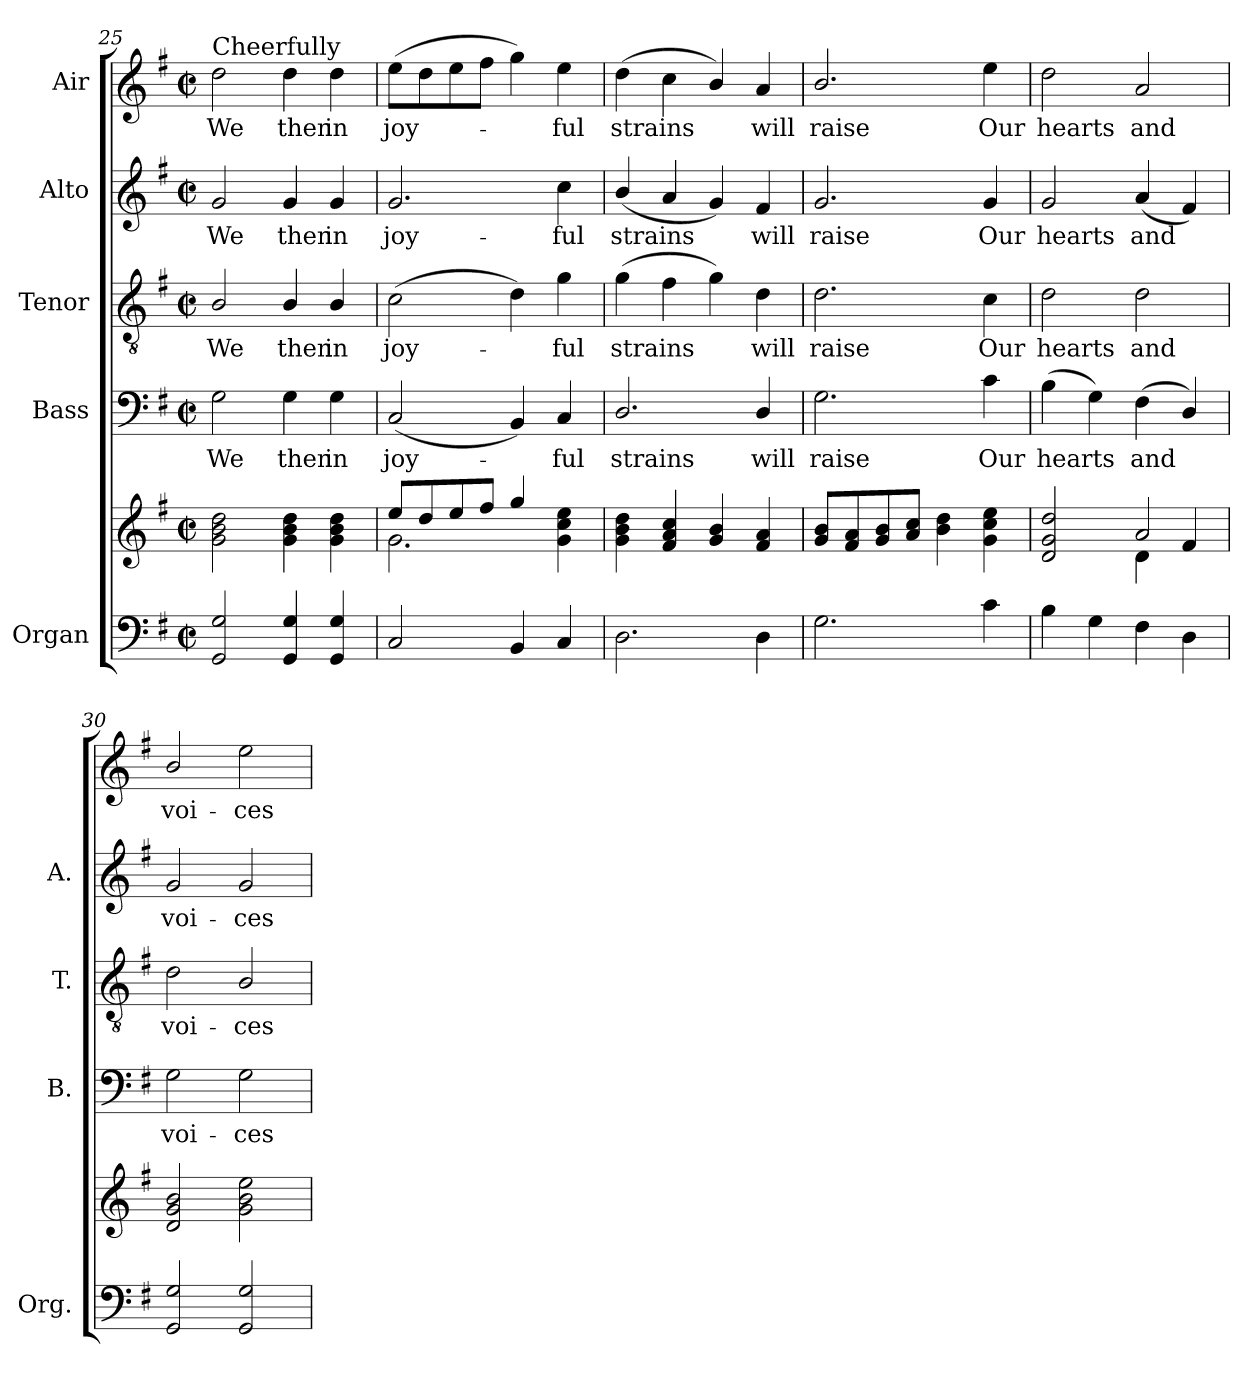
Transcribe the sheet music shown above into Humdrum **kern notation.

**kern	**kern	**kern	**text	**kern	**text	**kern	**text	**kern	**text
*part5	*part5	*part4	*part4	*part3	*part3	*part2	*part2	*part1	*part1
*staff6	*staff5	*staff4	*staff4	*staff3	*staff3	*staff2	*staff2	*staff1	*staff1
*I"Organ	*	*I"Bass	*	*I"Tenor	*	*I"Alto	*	*I"Air	*
*I'Org.	*	*I'B.	*	*I'T.	*	*I'A.	*	*	*
!!LO:LB:g=z
*clefF4	*clefG2	*clefF4	*	*clefGv2	*	*clefG2	*	*clefG2	*
*	*	*	*	*ITrd7c12	*	*	*	*	*
*k[f#]	*k[f#]	*k[f#]	*	*k[f#]	*	*k[f#]	*	*k[f#]	*
*G:	*G:	*G:	*	*G:	*	*G:	*	*G:	*
*M2/2	*M2/2	*M2/2	*	*M2/2	*	*M2/2	*	*M2/2	*
*met(c|)	*met(c|)	*met(c|)	*	*met(c|)	*	*met(c|)	*	*met(c|)	*
=25	=25	=25	=25	=25	=25	=25	=25	=25	=25
!	!	!	!LO:LY:b:color=#000000	!	!	!	!	!	!
!	!	!	!	!	!LO:LY:b:color=#000000	!	!	!	!
!	!	!	!	!	!	!	!LO:LY:b:color=#000000	!	!
!	!	!	!	!	!	!	!	!LO:TX:a:t=Cheerfully	!
!	!	!	!	!	!	!	!	!	!LO:LY:b:color=#000000
2GGi/ 2Gi	2gi\ 2bi 2ddi	2Gi\	We	2BBi/	We	2gi/	We	2ddi\	We
!	!	!	!LO:LY:b:color=#000000	!	!	!	!	!	!
!	!	!	!	!	!LO:LY:b:color=#000000	!	!	!	!
!	!	!	!	!	!	!	!LO:LY:b:color=#000000	!	!
!	!	!	!	!	!	!	!	!	!LO:LY:b:color=#000000
4GGi/ 4Gi	4gi\ 4bi 4ddi	4Gi\	then	4BBi/	then	4gi/	then	4ddi\	then
!	!	!	!LO:LY:b:color=#000000	!	!	!	!	!	!
!	!	!	!	!	!LO:LY:b:color=#000000	!	!	!	!
!	!	!	!	!	!	!	!LO:LY:b:color=#000000	!	!
!	!	!	!	!	!	!	!	!	!LO:LY:b:color=#000000
4GGi/ 4Gi	4gi\ 4bi 4ddi	4Gi\	in	4BBi/	in	4gi/	in	4ddi\	in
=26	=26	=26	=26	=26	=26	=26	=26	=26	=26
*	*^	*	*	*	*	*	*	*	*
!	!	!	!	!LO:LY:b:color=#000000	!	!	!	!	!	!
!	!	!	!	!	!	!LO:LY:b:color=#000000	!	!	!	!
!	!	!	!	!	!	!	!	!LO:LY:b:color=#000000	!	!
!	!	!	!	!	!	!	!	!	!	!LO:LY:b:color=#000000
2Ci/	8eei/L	2.gi\	(2Ci/	joy-	(2Ci\	joy-	2.gi/	joy-	(8eei\L	joy-
.	8ddi/	.	.	.	.	.	.	.	8ddi\	.
.	8eei/	.	.	.	.	.	.	.	8eei\	.
.	8ff#i/J	.	.	.	.	.	.	.	8ff#i\J	.
4BBi/	4ggi/	.	4BBi/)	.	4Di\)	.	.	.	4ggi\)	.
!	!	!	!	!LO:LY:b:color=#000000	!	!	!	!	!	!
!	!	!	!	!	!	!LO:LY:b:color=#000000	!	!	!	!
!	!	!	!	!	!	!	!	!LO:LY:b:color=#000000	!	!
!	!	!	!	!	!	!	!	!	!	!LO:LY:b:color=#000000
4Ci/	4gi\ 4cci 4eei	4ryy	4Ci/	-ful	4Gi\	-ful	4cci\	-ful	4eei\	-ful
*	*v	*v	*	*	*	*	*	*	*	*
=27	=27	=27	=27	=27	=27	=27	=27	=27	=27
*	*^	*	*	*	*	*	*	*	*
!	!	!	!	!LO:LY:b:color=#000000	!	!	!	!	!	!
*	*v	*v	*	*	*	*	*	*	*	*
*	*^	*	*	*	*	*	*	*	*
!	!	!	!	!	!	!LO:LY:b:color=#000000	!	!	!	!
*	*v	*v	*	*	*	*	*	*	*	*
*	*^	*	*	*	*	*	*	*	*
!	!	!	!	!	!	!	!	!LO:LY:b:color=#000000	!	!
*	*v	*v	*	*	*	*	*	*	*	*
*	*^	*	*	*	*	*	*	*	*
!	!	!	!	!	!	!	!	!	!	!LO:LY:b:color=#000000
*	*v	*v	*	*	*	*	*	*	*	*
2.Di\	4gi\ 4bi 4ddi	2.Di/	strains	(4Gi\	strains	(4bi/	strains	(4ddi\	strains
.	4f#i/ 4ai 4cci	.	.	4F#i\	.	4ai/	.	4cci\	.
.	4gi/ 4bi	.	.	4Gi\)	.	4gi/)	.	4bi/)	.
!	!	!	!LO:LY:b:color=#000000	!	!	!	!	!	!
!	!	!	!	!	!LO:LY:b:color=#000000	!	!	!	!
!	!	!	!	!	!	!	!LO:LY:b:color=#000000	!	!
!	!	!	!	!	!	!	!	!	!LO:LY:b:color=#000000
4Di\	4f#i/ 4ai	4Di/	will	4Di\	will	4f#i/	will	4ai/	will
=28	=28	=28	=28	=28	=28	=28	=28	=28	=28
!	!	!	!LO:LY:b:color=#000000	!	!	!	!	!	!
!	!	!	!	!	!LO:LY:b:color=#000000	!	!	!	!
!	!	!	!	!	!	!	!LO:LY:b:color=#000000	!	!
!	!	!	!	!	!	!	!	!	!LO:LY:b:color=#000000
2.Gi\	8gi/ 8bi/L	2.Gi\	raise	2.Di\	raise	2.gi/	raise	2.bi/	raise
.	8f#i/ 8ai/	.	.	.	.	.	.	.	.
.	8gi/ 8bi/	.	.	.	.	.	.	.	.
.	8ai/ 8cci/J	.	.	.	.	.	.	.	.
.	4bi\ 4ddi	.	.	.	.	.	.	.	.
!	!	!	!LO:LY:b:color=#000000	!	!	!	!	!	!
!	!	!	!	!	!LO:LY:b:color=#000000	!	!	!	!
!	!	!	!	!	!	!	!LO:LY:b:color=#000000	!	!
!	!	!	!	!	!	!	!	!	!LO:LY:b:color=#000000
4ci\	4gi\ 4cci 4eei	4ci\	Our	4Ci\	Our	4gi/	Our	4eei\	Our
=29	=29	=29	=29	=29	=29	=29	=29	=29	=29
*	*^	*	*	*	*	*	*	*	*
!	!	!	!	!LO:LY:b:color=#000000	!	!	!	!	!	!
!	!	!	!	!	!	!LO:LY:b:color=#000000	!	!	!	!
!	!	!	!	!	!	!	!	!LO:LY:b:color=#000000	!	!
!	!	!	!	!	!	!	!	!	!	!LO:LY:b:color=#000000
4Bi\	2di/ 2gi 2ddi	2ryy	(4Bi\	hearts	2Di\	hearts	2gi/	hearts	2ddi\	hearts
4Gi\	.	.	4Gi\)	.	.	.	.	.	.	.
!	!	!	!	!LO:LY:b:color=#000000	!	!	!	!	!	!
!	!	!	!	!	!	!LO:LY:b:color=#000000	!	!	!	!
!	!	!	!	!	!	!	!	!LO:LY:b:color=#000000	!	!
!	!	!	!	!	!	!	!	!	!	!LO:LY:b:color=#000000
4F#i\	2ai/	4di\	(4F#i\	and	2Di\	and	(4ai/	and	2ai/	and
4Di\	.	4f#i/	4Di/)	.	.	.	4f#i/)	.	.	.
*	*v	*v	*	*	*	*	*	*	*	*
=30	=30	=30	=30	=30	=30	=30	=30	=30	=30
*	*^	*	*	*	*	*	*	*	*
!	!	!	!	!LO:LY:b:color=#000000	!	!	!	!	!	!
*	*v	*v	*	*	*	*	*	*	*	*
*	*^	*	*	*	*	*	*	*	*
!	!	!	!	!	!	!LO:LY:b:color=#000000	!	!	!	!
*	*v	*v	*	*	*	*	*	*	*	*
*	*^	*	*	*	*	*	*	*	*
!	!	!	!	!	!	!	!	!LO:LY:b:color=#000000	!	!
*	*v	*v	*	*	*	*	*	*	*	*
*	*^	*	*	*	*	*	*	*	*
!	!	!	!	!	!	!	!	!	!	!LO:LY:b:color=#000000
*	*v	*v	*	*	*	*	*	*	*	*
2GGi/ 2Gi	2di/ 2gi 2bi	2Gi\	voi-	2Di\	voi-	2gi/	voi-	2bi/	voi-
!	!	!	!LO:LY:b:color=#000000	!	!	!	!	!	!
!	!	!	!	!	!LO:LY:b:color=#000000	!	!	!	!
!	!	!	!	!	!	!	!LO:LY:b:color=#000000	!	!
!	!	!	!	!	!	!	!	!	!LO:LY:b:color=#000000
2GGi/ 2Gi	2gi\ 2bi 2eei	2Gi\	-ces	2BBi/	-ces	2gi/	-ces	2eei\	-ces
=	=	=	=	=	=	=	=	=	=
*-	*-	*-	*-	*-	*-	*-	*-	*-	*-
